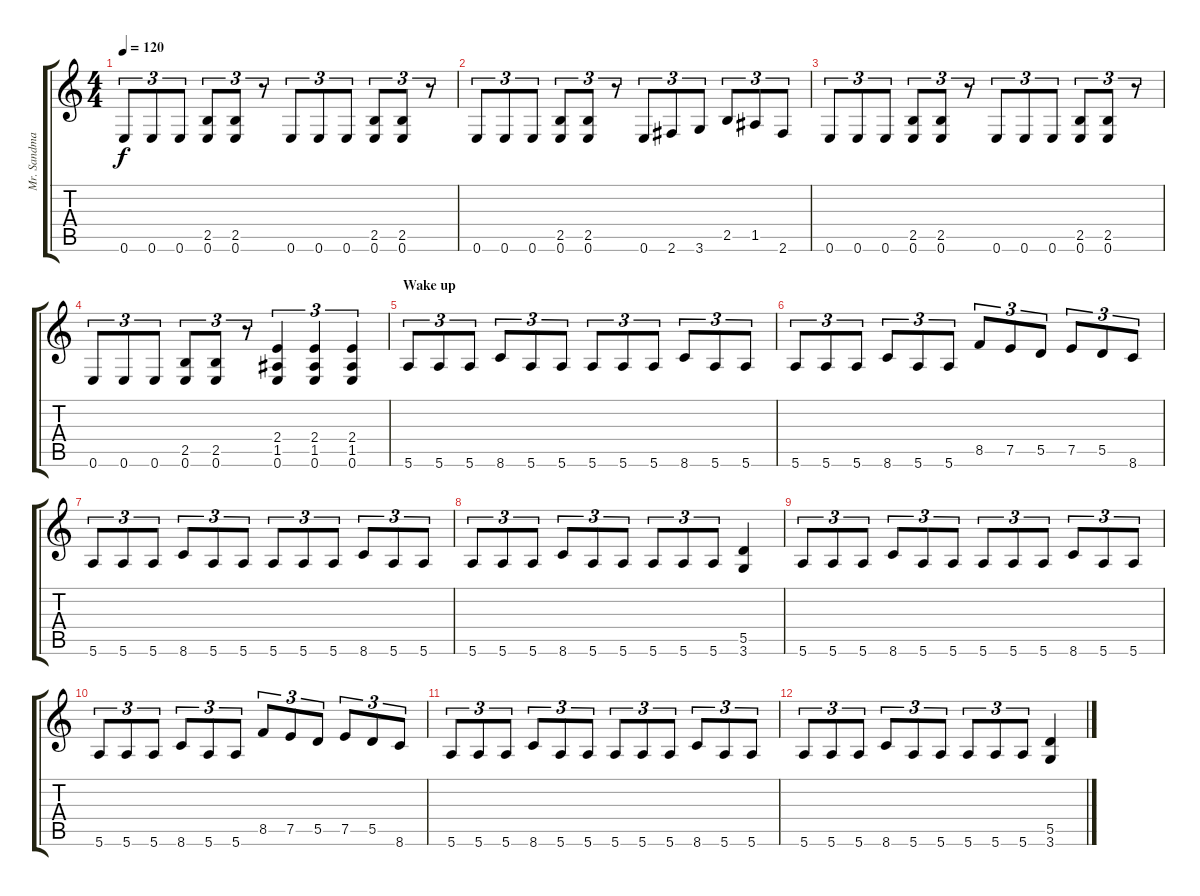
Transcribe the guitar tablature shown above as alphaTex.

\track ("Mr. Sandman (Dirty)" "Mr. Sandma") {instrument distortionguitar}
\staff {score tabs}
\tuning (E4 B3 G3 D3 A2 E2) {hide}
\ts (4 4)
\tempo 120
\clef g2
\ks c
0.6.8{tu (3 2) dy f} 0.6.8{tu (3 2)} 0.6.8{tu (3 2)} (2.5 0.6).8{tu (3 2)} (2.5 0.6).8{tu (3 2)} r.8{tu (3 2)} 0.6.8{tu (3 2)} 0.6.8{tu (3 2)} 0.6.8{tu (3 2)} (2.5 0.6).8{tu (3 2)} (2.5 0.6).8{tu (3 2)} r.8{tu (3 2)} |
0.6.8{tu (3 2)} 0.6.8{tu (3 2)} 0.6.8{tu (3 2)} (2.5 0.6).8{tu (3 2)} (2.5 0.6).8{tu (3 2)} r.8{tu (3 2)} 0.6.8{tu (3 2)} 2.6.8{tu (3 2)} 3.6.8{tu (3 2)} 2.5.8{tu (3 2)} 1.5.8{tu (3 2)} 2.6.8{tu (3 2)} |
0.6.8{tu (3 2)} 0.6.8{tu (3 2)} 0.6.8{tu (3 2)} (2.5 0.6).8{tu (3 2)} (2.5 0.6).8{tu (3 2)} r.8{tu (3 2)} 0.6.8{tu (3 2)} 0.6.8{tu (3 2)} 0.6.8{tu (3 2)} (2.5 0.6).8{tu (3 2)} (2.5 0.6).8{tu (3 2)} r.8{tu (3 2)} |
0.6.8{tu (3 2)} 0.6.8{tu (3 2)} 0.6.8{tu (3 2)} (2.5 0.6).8{tu (3 2)} (2.5 0.6).8{tu (3 2)} r.8{tu (3 2)} (2.4 1.5 0.6).4{tu (3 2)} (2.4 1.5 0.6).4{tu (3 2)} (2.4 1.5 0.6).4{tu (3 2)} |
\section ("" "Wake up")
5.6.8{tu (3 2)} 5.6.8{tu (3 2)} 5.6.8{tu (3 2)} 8.6.8{tu (3 2)} 5.6.8{tu (3 2)} 5.6.8{tu (3 2)} 5.6.8{tu (3 2)} 5.6.8{tu (3 2)} 5.6.8{tu (3 2)} 8.6.8{tu (3 2)} 5.6.8{tu (3 2)} 5.6.8{tu (3 2)} |
5.6.8{tu (3 2)} 5.6.8{tu (3 2)} 5.6.8{tu (3 2)} 8.6.8{tu (3 2)} 5.6.8{tu (3 2)} 5.6.8{tu (3 2)} 8.5.8{tu (3 2)} 7.5.8{tu (3 2)} 5.5.8{tu (3 2)} 7.5.8{tu (3 2)} 5.5.8{tu (3 2)} 8.6.8{tu (3 2)} |
5.6.8{tu (3 2)} 5.6.8{tu (3 2)} 5.6.8{tu (3 2)} 8.6.8{tu (3 2)} 5.6.8{tu (3 2)} 5.6.8{tu (3 2)} 5.6.8{tu (3 2)} 5.6.8{tu (3 2)} 5.6.8{tu (3 2)} 8.6.8{tu (3 2)} 5.6.8{tu (3 2)} 5.6.8{tu (3 2)} |
5.6.8{tu (3 2)} 5.6.8{tu (3 2)} 5.6.8{tu (3 2)} 8.6.8{tu (3 2)} 5.6.8{tu (3 2)} 5.6.8{tu (3 2)} 5.6.8{tu (3 2)} 5.6.8{tu (3 2)} 5.6.8{tu (3 2)} (5.5 3.6).4 |
5.6.8{tu (3 2)} 5.6.8{tu (3 2)} 5.6.8{tu (3 2)} 8.6.8{tu (3 2)} 5.6.8{tu (3 2)} 5.6.8{tu (3 2)} 5.6.8{tu (3 2)} 5.6.8{tu (3 2)} 5.6.8{tu (3 2)} 8.6.8{tu (3 2)} 5.6.8{tu (3 2)} 5.6.8{tu (3 2)} |
5.6.8{tu (3 2)} 5.6.8{tu (3 2)} 5.6.8{tu (3 2)} 8.6.8{tu (3 2)} 5.6.8{tu (3 2)} 5.6.8{tu (3 2)} 8.5.8{tu (3 2)} 7.5.8{tu (3 2)} 5.5.8{tu (3 2)} 7.5.8{tu (3 2)} 5.5.8{tu (3 2)} 8.6.8{tu (3 2)} |
5.6.8{tu (3 2)} 5.6.8{tu (3 2)} 5.6.8{tu (3 2)} 8.6.8{tu (3 2)} 5.6.8{tu (3 2)} 5.6.8{tu (3 2)} 5.6.8{tu (3 2)} 5.6.8{tu (3 2)} 5.6.8{tu (3 2)} 8.6.8{tu (3 2)} 5.6.8{tu (3 2)} 5.6.8{tu (3 2)} |
5.6.8{tu (3 2)} 5.6.8{tu (3 2)} 5.6.8{tu (3 2)} 8.6.8{tu (3 2)} 5.6.8{tu (3 2)} 5.6.8{tu (3 2)} 5.6.8{tu (3 2)} 5.6.8{tu (3 2)} 5.6.8{tu (3 2)} (5.5 3.6).4
